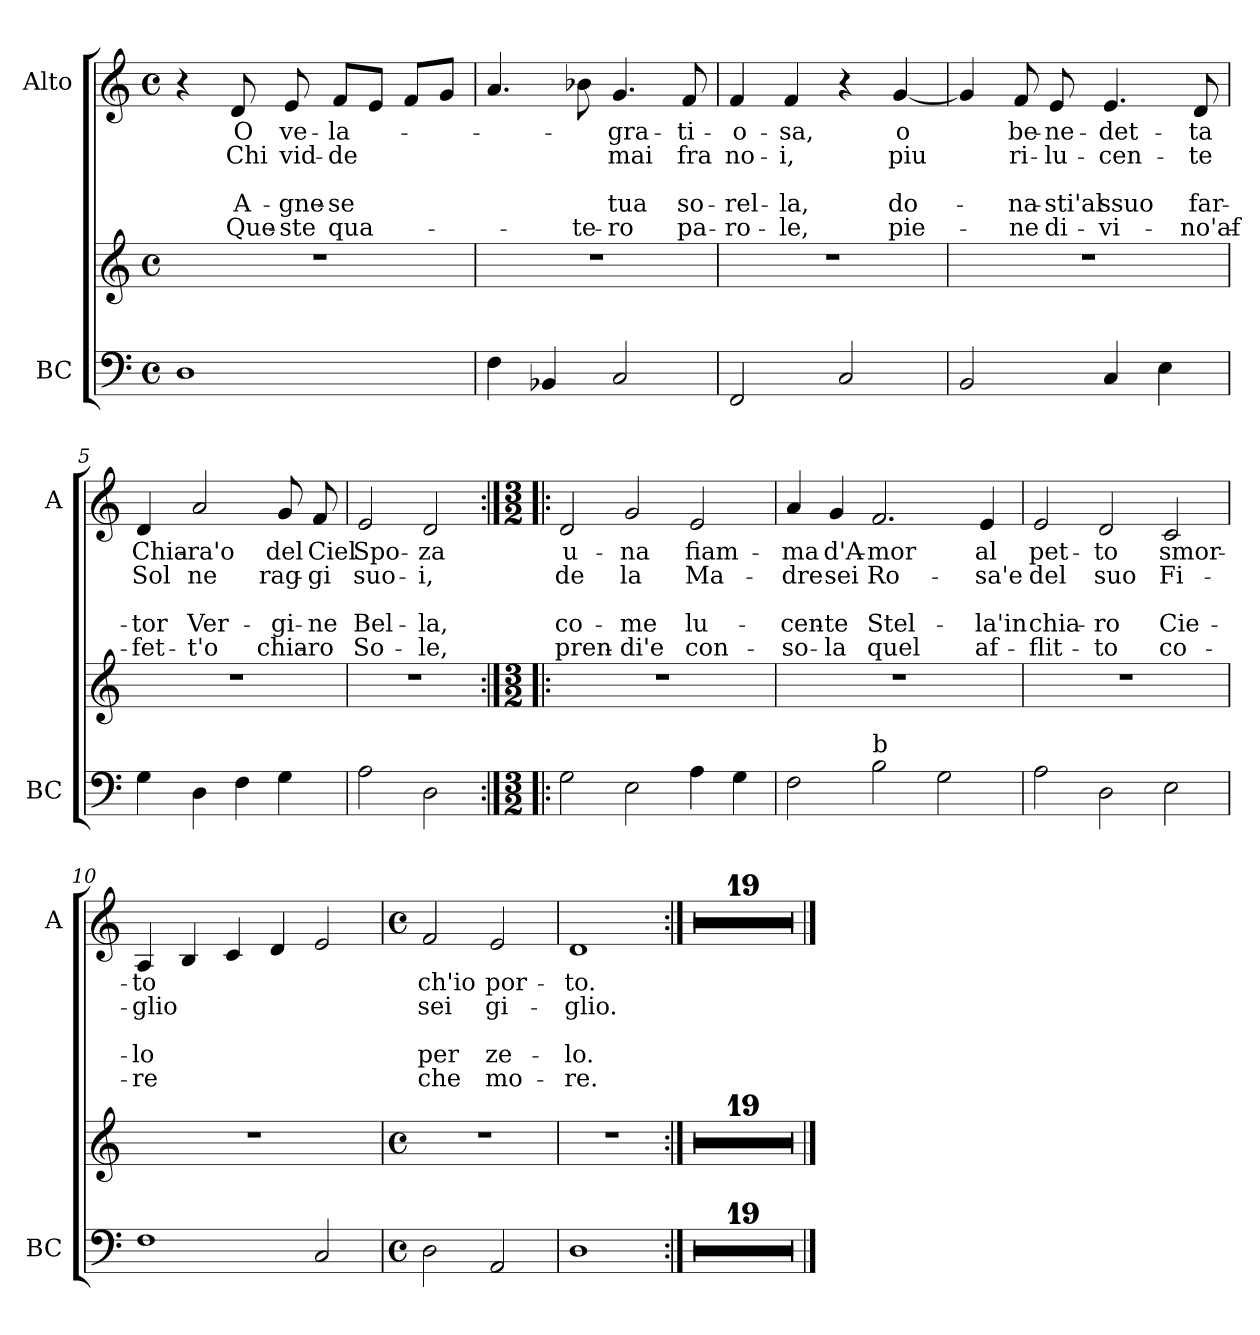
**kern	**kern	**kern	**text	**text	**text	**text	**text
*part2	*part2	*part1	*part1	*part1	*part1	*part1	*part1
*staff3	*staff2	*staff1	*staff1	*staff1	*staff1	*staff1	*staff1
*I"BC	*	*I"Alto	*	*	*	*	*
*I'BC	*	*I'A	*	*	*	*	*
*clefF4	*clefG2	*clefG2	*	*	*	*	*
*k[]	*k[]	*k[]	*	*	*	*	*
*C:	*C:	*C:	*	*	*	*	*
*M4/4	*M4/4	*M4/4	*	*	*	*	*
*met(c)	*met(c)	*met(c)	*	*	*	*	*
=1	=1	=1	=1	=1	=1	=1	=1
1D	1r	4r	.	.	.	.	.
!	!	!	!LO:LY:b	!LO:LY:b	!	!LO:LY:b	!LO:LY:b
.	.	8d/	O	Chi	.	A-	Que-
!	!	!	!LO:LY:b	!LO:LY:b	!	!LO:LY:b	!LO:LY:b
.	.	8e/	ve-	vid-	.	-gne-	-ste
!	!	!	!LO:LY:b	!LO:LY:b	!	!LO:LY:b	!LO:LY:b
.	.	8f/L	-la-	-de	.	-se	qua-
.	.	8e/J	.	.	.	.	.
.	.	8f/L	.	.	.	.	.
.	.	8g/J	.	.	.	.	.
=2	=2	=2	=2	=2	=2	=2	=2
4F\	1r	4.a/	.	.	.	.	.
4BB-X/	.	.	.	.	.	.	.
!	!	!	!	!	!	!	!LO:LY:b
.	.	8b-X\	.	.	.	.	-te-
!	!	!	!LO:LY:b	!LO:LY:b	!	!LO:LY:b	!LO:LY:b
2C/	.	4.g/	gra-	mai	.	tua	-ro
!	!	!	!LO:LY:b	!LO:LY:b	!	!LO:LY:b	!LO:LY:b
.	.	8f/	-ti-	fra	.	so-	pa-
=3	=3	=3	=3	=3	=3	=3	=3
!	!	!	!LO:LY:b	!LO:LY:b	!	!LO:LY:b	!LO:LY:b
2FF/	1r	4f/	-o-	no-	.	-rel-	-ro-
!	!	!	!LO:LY:b	!LO:LY:b	!	!LO:LY:b	!LO:LY:b
.	.	4f/	-sa,	-i,	.	-la,	-le,
2C/	.	4r	.	.	.	.	.
!	!	!	!LO:LY:b	!LO:LY:b	!	!LO:LY:b	!LO:LY:b
.	.	[4g/	o	piu	.	do-	pie-
=4	=4	=4	=4	=4	=4	=4	=4
2BB/	1r	4g/]	.	.	.	.	.
!	!	!	!LO:LY:b	!LO:LY:b	!	!LO:LY:b	!LO:LY:b
.	.	8f/	be-	ri-	.	-na-	-ne
!	!	!	!LO:LY:b	!LO:LY:b	!	!LO:LY:b	!LO:LY:b
.	.	8e/	-ne-	-lu-	.	-sti'al	di-
!	!	!	!LO:LY:b	!LO:LY:b	!	!LO:LY:b	!LO:LY:b
4C/	.	4.e/	-det-	-cen-	.	ssuo	-vi-
4E\	.	.	.	.	.	.	.
!	!	!	!LO:LY:b	!LO:LY:b	!	!LO:LY:b	!LO:LY:b
.	.	8d/	-ta	-te	.	far-	-no'af-
!!LO:LB:g=z
=5	=5	=5	=5	=5	=5	=5	=5
!	!	!	!LO:LY:b	!LO:LY:b	!	!LO:LY:b	!LO:LY:b
4G\	1r	4d/	Chia-	Sol	.	-tor	-fet-
!	!	!	!LO:LY:b	!LO:LY:b	!	!LO:LY:b	!LO:LY:b
4D\	.	2a/	-ra'o	ne	.	Ver-	-t'o
4F\	.	.	.	.	.	.	.
!	!	!	!LO:LY:b	!LO:LY:b	!	!LO:LY:b	!LO:LY:b
4G\	.	8g/	del	rag-	.	-gi-	chia-
!	!	!	!LO:LY:b	!LO:LY:b	!	!LO:LY:b	!LO:LY:b
.	.	8f/	Ciel	-gi	.	-ne	-ro
=6	=6	=6	=6	=6	=6	=6	=6
!	!	!	!LO:LY:b	!LO:LY:b	!	!LO:LY:b	!LO:LY:b
2A\	1r	2e/	Spo-	suo-	.	Bel-	So-
!	!	!	!LO:LY:b	!LO:LY:b	!	!LO:LY:b	!LO:LY:b
2D\	.	2d/	-za	-i,	.	-la,	-le,
=7:|!|:	=7:|!|:	=7:|!|:	=7:|!|:	=7:|!|:	=7:|!|:	=7:|!|:	=7:|!|:
*M3/2	*M3/2	*M3/2	*	*	*	*	*
!	!	!	!LO:LY:b	!LO:LY:b	!	!LO:LY:b	!LO:LY:b
2G\	1.r	2d/	u-	de	.	co-	pren-
!	!	!	!LO:LY:b	!LO:LY:b	!	!LO:LY:b	!LO:LY:b
2E\	.	2g/	-na	la	.	-me	-di'e
!	!	!	!LO:LY:b	!LO:LY:b	!	!LO:LY:b	!LO:LY:b
4A\	.	2e/	fiam-	Ma-	.	lu-	con-
4G\	.	.	.	.	.	.	.
=8	=8	=8	=8	=8	=8	=8	=8
!	!	!	!LO:LY:b	!LO:LY:b	!	!LO:LY:b	!LO:LY:b
2F\	1.r	4a/	-ma	-dre	.	-cen-	-so-
!	!	!	!LO:LY:b	!LO:LY:b	!	!LO:LY:b	!LO:LY:b
.	.	4g/	d'A-	sei	.	-te	-la
!LO:TX:a:t=b	!	!	!	!	!	!	!
!	!	!	!LO:LY:b	!LO:LY:b	!	!LO:LY:b	!LO:LY:b
2B\	.	2.f/	-mor	Ro-	.	Stel-	quel
2G\	.	.	.	.	.	.	.
!	!	!	!LO:LY:b	!LO:LY:b	!	!LO:LY:b	!LO:LY:b
.	.	4e/	al	-sa'e	.	-la'in	af-
!!LO:LB:g=z
=9	=9	=9	=9	=9	=9	=9	=9
!	!	!	!LO:LY:b	!LO:LY:b	!	!LO:LY:b	!LO:LY:b
2A\	1.r	2e/	pet-	del	.	chia-	-flit-
!	!	!	!LO:LY:b	!LO:LY:b	!	!LO:LY:b	!LO:LY:b
2D\	.	2d/	-to	suo	.	-ro	-to
!	!	!	!LO:LY:b	!LO:LY:b	!	!LO:LY:b	!LO:LY:b
2E\	.	2c/	smor-	Fi-	.	Cie-	co-
=10	=10	=10	=10	=10	=10	=10	=10
!	!	!	!LO:LY:b	!LO:LY:b	!	!LO:LY:b	!LO:LY:b
1F	1.r	4A/	-to	-glio	.	-lo	-re
.	.	4B/	.	.	.	.	.
.	.	4c/	.	.	.	.	.
.	.	4d/	.	.	.	.	.
2C/	.	2e/	.	.	.	.	.
=11	=11	=11	=11	=11	=11	=11	=11
*M4/4	*M4/4	*M4/4	*	*	*	*	*
*met(c)	*met(c)	*met(c)	*	*	*	*	*
!	!	!	!LO:LY:b	!LO:LY:b	!	!LO:LY:b	!LO:LY:b
2D\	1r	2f/	ch'io	sei	.	per	che
!	!	!	!LO:LY:b	!LO:LY:b	!	!LO:LY:b	!LO:LY:b
2AA/	.	2e/	por-	gi-	.	ze-	mo-
=12	=12	=12	=12	=12	=12	=12	=12
!	!	!	!LO:LY:b	!LO:LY:b	!	!LO:LY:b	!LO:LY:b
1D	1r	1d	-to.	-glio.	.	-lo.	-re.
!!LO:PB:g=z
=13:|!	=13:|!	=13:|!	=13:|!	=13:|!	=13:|!	=13:|!	=13:|!
1r	1r	1r	.	.	.	.	.
!!LO:LB:g=z
=14	=14	=14	=14	=14	=14	=14	=14
1r	1r	1r	.	.	.	.	.
=15	=15	=15	=15	=15	=15	=15	=15
1r	1r	1r	.	.	.	.	.
=16	=16	=16	=16	=16	=16	=16	=16
1r	1r	1r	.	.	.	.	.
=17	=17	=17	=17	=17	=17	=17	=17
1r	1r	1r	.	.	.	.	.
=18	=18	=18	=18	=18	=18	=18	=18
1r	1r	1r	.	.	.	.	.
=19	=19	=19	=19	=19	=19	=19	=19
1r	1r	1r	.	.	.	.	.
=20	=20	=20	=20	=20	=20	=20	=20
1r	1r	1r	.	.	.	.	.
=21	=21	=21	=21	=21	=21	=21	=21
1r	1r	1r	.	.	.	.	.
=22	=22	=22	=22	=22	=22	=22	=22
1r	1r	1r	.	.	.	.	.
!!LO:LB:g=z
=23	=23	=23	=23	=23	=23	=23	=23
1r	1r	1r	.	.	.	.	.
=24	=24	=24	=24	=24	=24	=24	=24
1r	1r	1r	.	.	.	.	.
=25	=25	=25	=25	=25	=25	=25	=25
1r	1r	1r	.	.	.	.	.
=26	=26	=26	=26	=26	=26	=26	=26
1r	1r	1r	.	.	.	.	.
=27	=27	=27	=27	=27	=27	=27	=27
1r	1r	1r	.	.	.	.	.
=28	=28	=28	=28	=28	=28	=28	=28
1r	1r	1r	.	.	.	.	.
=29	=29	=29	=29	=29	=29	=29	=29
1r	1r	1r	.	.	.	.	.
=30	=30	=30	=30	=30	=30	=30	=30
1r	1r	1r	.	.	.	.	.
=31	=31	=31	=31	=31	=31	=31	=31
1r	1r	1r	.	.	.	.	.
==	==	==	==	==	==	==	==
*-	*-	*-	*-	*-	*-	*-	*-
